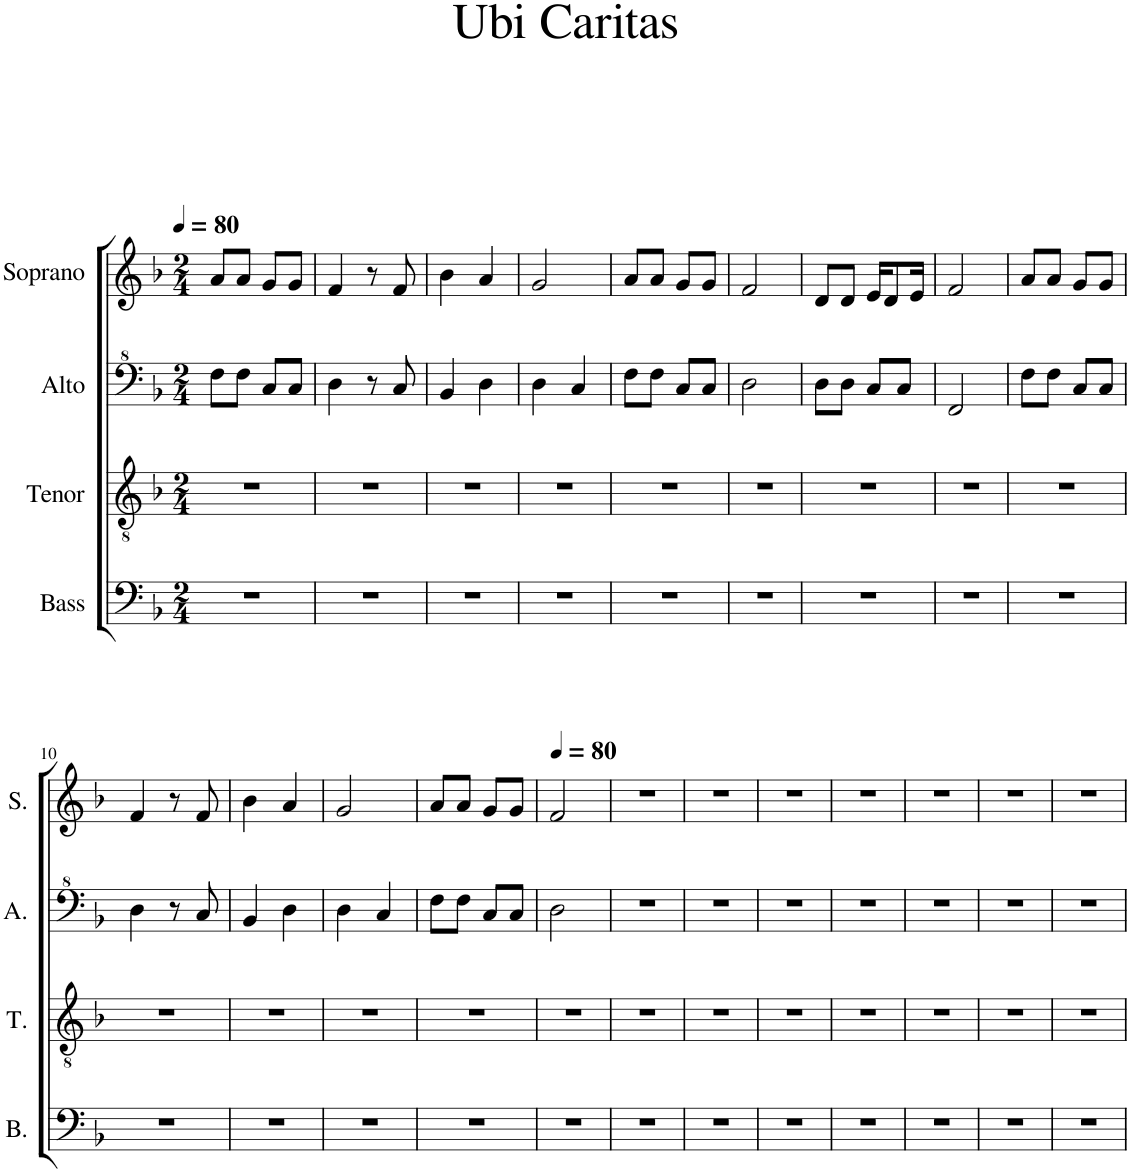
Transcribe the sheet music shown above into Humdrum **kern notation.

**kern	**kern	**kern	**kern
*part4	*part3	*part2	*part1
*staff4	*staff3	*staff2	*staff1
*I"Bass	*I"Tenor	*I"Alto	*I"Soprano
*I'B.	*I'T.	*I'A.	*I'S.
*clefF4	*clefGv2	*clefF^4	*clefG2
*k[b-]	*k[b-]	*k[b-]	*k[b-]
*M2/4	*M2/4	*M2/4	*M2/4
*MM80	*MM80	*MM80	*MM80
=1	=1	=1	=1
2r	2r	8f\L	8a/L
.	.	8f\J	8a/J
.	.	8c/L	8g/L
.	.	8c/J	8g/J
=2	=2	=2	=2
2r	2r	4d\	4f/
.	.	8r	8r
.	.	8c/	8f/
=3	=3	=3	=3
2r	2r	4B-/	4b-\
.	.	4d\	4a/
=4	=4	=4	=4
2r	2r	4d\	2g/
.	.	4c/	.
=5	=5	=5	=5
2r	2r	8f\L	8a/L
.	.	8f\J	8a/J
.	.	8c/L	8g/L
.	.	8c/J	8g/J
=6	=6	=6	=6
2r	2r	2d\	2f/
=7	=7	=7	=7
2r	2r	8d\L	8d/L
.	.	8d\J	8d/J
.	.	8c/L	16e/KL
.	.	.	8d/
.	.	8c/J	.
.	.	.	16e/Jk
=8	=8	=8	=8
2r	2r	2F/	2f/
=9	=9	=9	=9
2r	2r	8f\L	8a/L
.	.	8f\J	8a/J
.	.	8c/L	8g/L
.	.	8c/J	8g/J
!!LO:LB:g=z
=10	=10	=10	=10
2r	2r	4d\	4f/
.	.	8r	8r
.	.	8c/	8f/
=11	=11	=11	=11
2r	2r	4B-/	4b-\
.	.	4d\	4a/
=12	=12	=12	=12
2r	2r	4d\	2g/
.	.	4c/	.
=13	=13	=13	=13
2r	2r	8f\L	8a/L
.	.	8f\J	8a/J
.	.	8c/L	8g/L
.	.	8c/J	8g/J
=14	=14	=14	=14
*	*	*	*MM80
2r	2r	2d\	2f/
=15	=15	=15	=15
2r	2r	2r	2r
=16	=16	=16	=16
2r	2r	2r	2r
=17	=17	=17	=17
2r	2r	2r	2r
=18	=18	=18	=18
2r	2r	2r	2r
=19	=19	=19	=19
2r	2r	2r	2r
=20	=20	=20	=20
2r	2r	2r	2r
=21	=21	=21	=21
2r	2r	2r	2r
=	=	=	=
*-	*-	*-	*-
